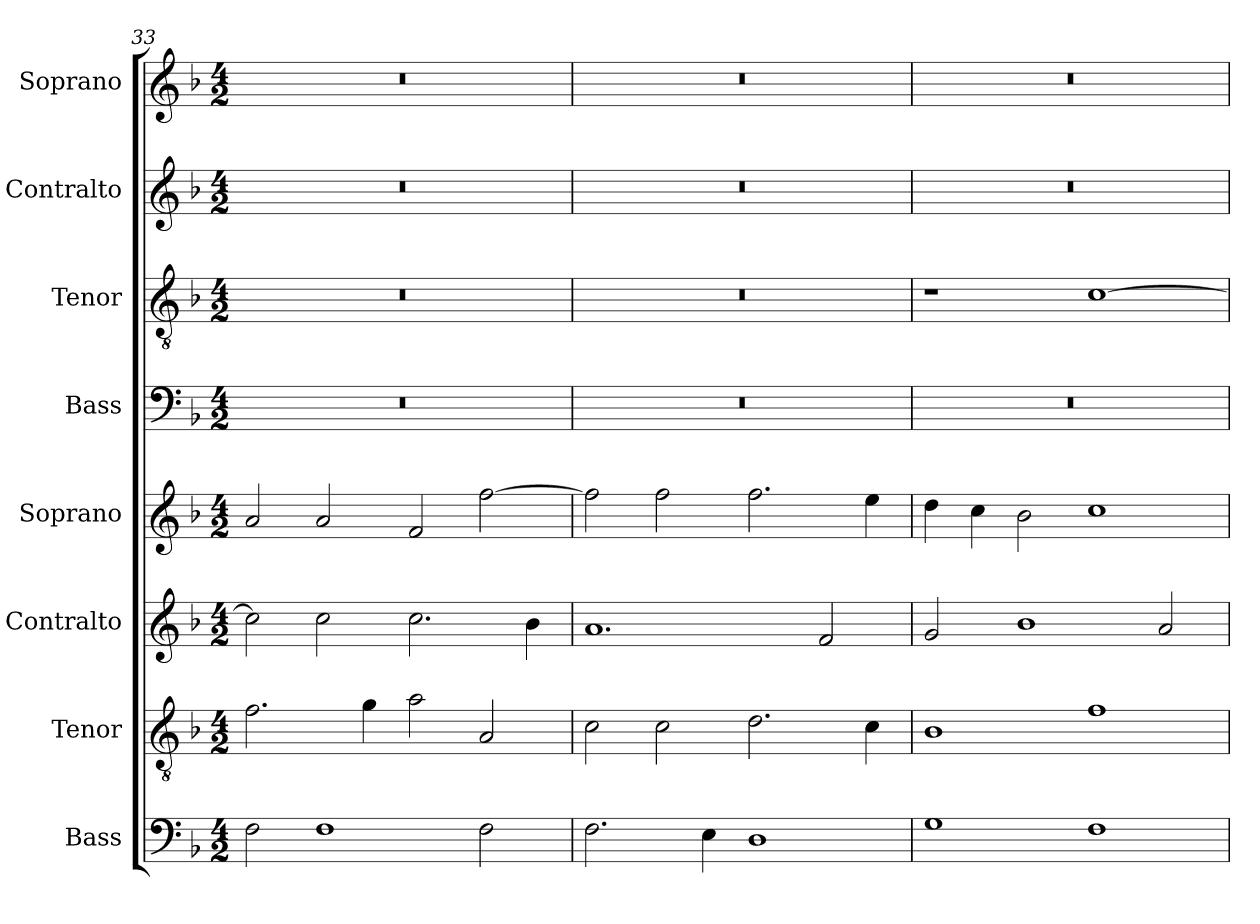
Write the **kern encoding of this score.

**kern	**kern	**kern	**kern	**kern	**kern	**kern	**kern
*part8	*part7	*part6	*part5	*part4	*part3	*part2	*part1
*staff8	*staff7	*staff6	*staff5	*staff4	*staff3	*staff2	*staff1
*I"Bass	*I"Tenor	*I"Contralto	*I"Soprano	*I"Bass	*I"Tenor	*I"Contralto	*I"Soprano
*I'B	*I'T	*I'A	*I'S	*I'B	*I'T	*I'A	*I'S
*clefF4	*clefGv2	*clefG2	*clefG2	*clefF4	*clefGv2	*clefG2	*clefG2
*k[b-]	*k[b-]	*k[b-]	*k[b-]	*k[b-]	*k[b-]	*k[b-]	*k[b-]
*G:dor	*G:dor	*G:dor	*G:dor	*G:dor	*G:dor	*G:dor	*G:dor
*M4/2	*M4/2	*M4/2	*M4/2	*M4/2	*M4/2	*M4/2	*M4/2
=33	=33	=33	=33	=33	=33	=33	=33
2F	2.f	2cc]	2a	0r	0r	0r	0r
1F	.	2cc	2a	.	.	.	.
.	4g	.	.	.	.	.	.
.	2a	2.cc	2f	.	.	.	.
2F	2A	.	[2ff	.	.	.	.
.	.	4b-	.	.	.	.	.
=34	=34	=34	=34	=34	=34	=34	=34
2.F	2c	1.a	2ff]	0r	0r	0r	0r
.	2c	.	2ff	.	.	.	.
4E	.	.	.	.	.	.	.
1D	2.d	.	2.ff	.	.	.	.
.	.	2f	.	.	.	.	.
.	4c	.	4ee	.	.	.	.
=35	=35	=35	=35	=35	=35	=35	=35
1G	1B-	2g	4dd	0r	1r	0r	0r
.	.	.	4cc	.	.	.	.
.	.	1b-	2b-	.	.	.	.
1F	1f	.	1cc	.	[1c	.	.
.	.	2a	.	.	.	.	.
=	=	=	=	=	=	=	=
*-	*-	*-	*-	*-	*-	*-	*-
